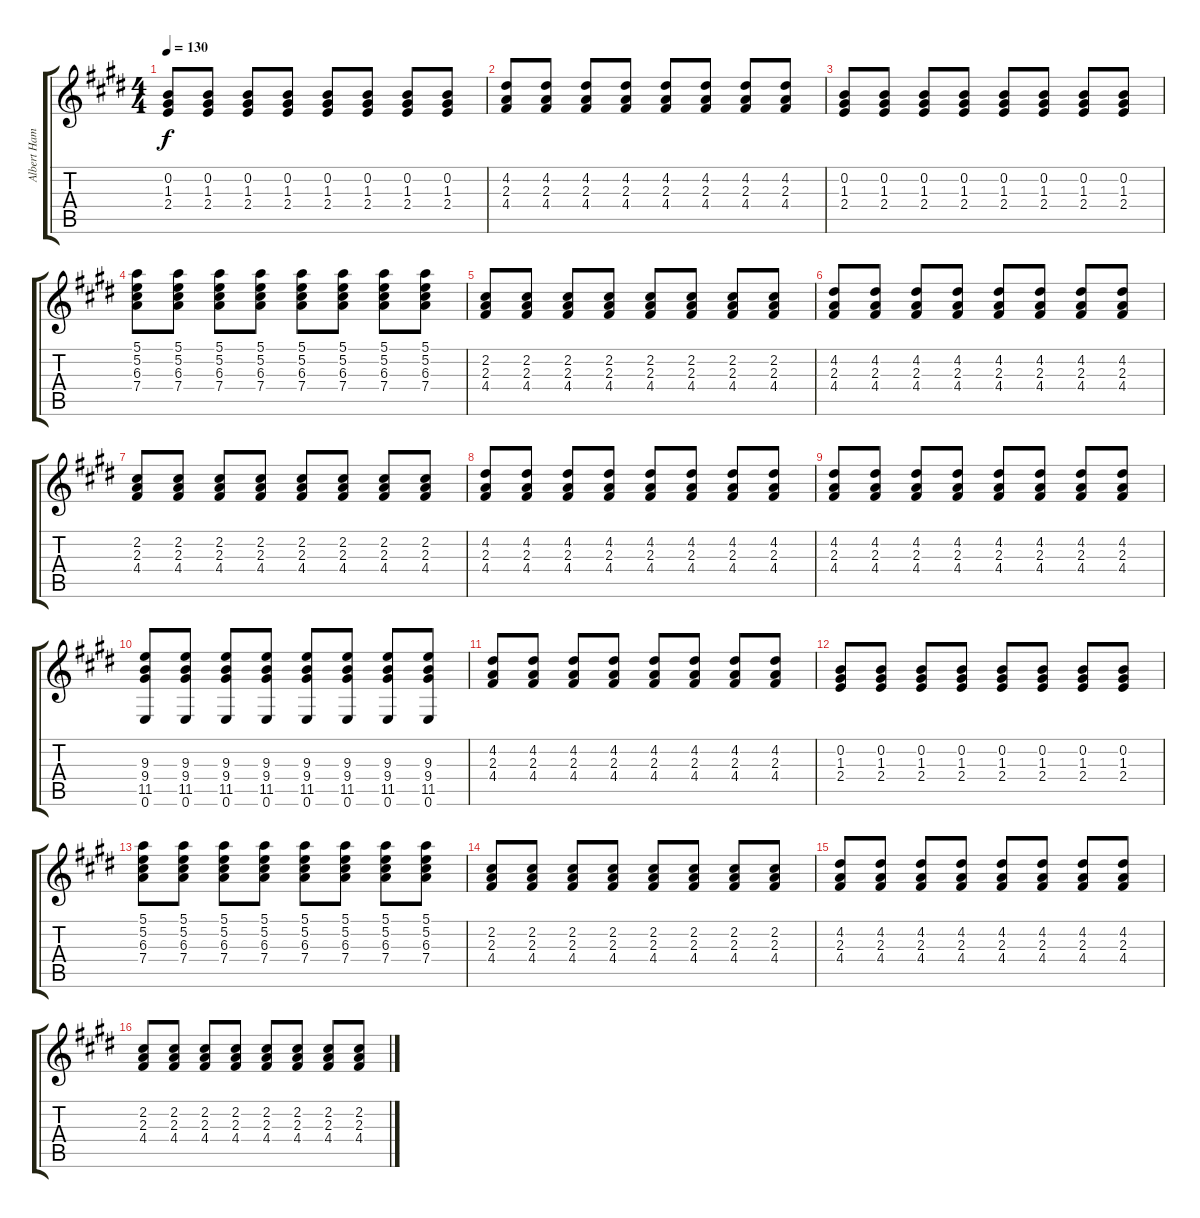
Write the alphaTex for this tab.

\track ("Albert Hammond Jr." "Albert Ham") {instrument electricguitarmuted}
\staff {score tabs}
\tuning (E4 B3 G3 D3 A2 E2) {hide}
\ts (4 4)
\tempo 130
\clef g2
\ks e
(0.2 1.3 2.4).8{dy f} (0.2 1.3 2.4).8 (0.2 1.3 2.4).8 (0.2 1.3 2.4).8 (0.2 1.3 2.4).8 (0.2 1.3 2.4).8 (0.2 1.3 2.4).8 (0.2 1.3 2.4).8 |
(4.2 2.3 4.4).8 (4.2 2.3 4.4).8 (4.2 2.3 4.4).8 (4.2 2.3 4.4).8 (4.2 2.3 4.4).8 (4.2 2.3 4.4).8 (4.2 2.3 4.4).8 (4.2 2.3 4.4).8 |
(0.2 1.3 2.4).8 (0.2 1.3 2.4).8 (0.2 1.3 2.4).8 (0.2 1.3 2.4).8 (0.2 1.3 2.4).8 (0.2 1.3 2.4).8 (0.2 1.3 2.4).8 (0.2 1.3 2.4).8 |
(5.1 5.2 6.3 7.4).8 (5.1 5.2 6.3 7.4).8 (5.1 5.2 6.3 7.4).8 (5.1 5.2 6.3 7.4).8 (5.1 5.2 6.3 7.4).8 (5.1 5.2 6.3 7.4).8 (5.1 5.2 6.3 7.4).8 (5.1 5.2 6.3 7.4).8 |
(2.2 2.3 4.4).8 (2.2 2.3 4.4).8 (2.2 2.3 4.4).8 (2.2 2.3 4.4).8 (2.2 2.3 4.4).8 (2.2 2.3 4.4).8 (2.2 2.3 4.4).8 (2.2 2.3 4.4).8 |
(4.2 2.3 4.4).8 (4.2 2.3 4.4).8 (4.2 2.3 4.4).8 (4.2 2.3 4.4).8 (4.2 2.3 4.4).8 (4.2 2.3 4.4).8 (4.2 2.3 4.4).8 (4.2 2.3 4.4).8 |
(2.2 2.3 4.4).8 (2.2 2.3 4.4).8 (2.2 2.3 4.4).8 (2.2 2.3 4.4).8 (2.2 2.3 4.4).8 (2.2 2.3 4.4).8 (2.2 2.3 4.4).8 (2.2 2.3 4.4).8 |
(4.2 2.3 4.4).8 (4.2 2.3 4.4).8 (4.2 2.3 4.4).8 (4.2 2.3 4.4).8 (4.2 2.3 4.4).8 (4.2 2.3 4.4).8 (4.2 2.3 4.4).8 (4.2 2.3 4.4).8 |
(4.2 2.3 4.4).8 (4.2 2.3 4.4).8 (4.2 2.3 4.4).8 (4.2 2.3 4.4).8 (4.2 2.3 4.4).8 (4.2 2.3 4.4).8 (4.2 2.3 4.4).8 (4.2 2.3 4.4).8 |
(9.3 9.4 11.5 0.6).8 (9.3 9.4 11.5 0.6).8 (9.3 9.4 11.5 0.6).8 (9.3 9.4 11.5 0.6).8 (9.3 9.4 11.5 0.6).8 (9.3 9.4 11.5 0.6).8 (9.3 9.4 11.5 0.6).8 (9.3 9.4 11.5 0.6).8 |
(4.2 2.3 4.4).8 (4.2 2.3 4.4).8 (4.2 2.3 4.4).8 (4.2 2.3 4.4).8 (4.2 2.3 4.4).8 (4.2 2.3 4.4).8 (4.2 2.3 4.4).8 (4.2 2.3 4.4).8 |
(0.2 1.3 2.4).8 (0.2 1.3 2.4).8 (0.2 1.3 2.4).8 (0.2 1.3 2.4).8 (0.2 1.3 2.4).8 (0.2 1.3 2.4).8 (0.2 1.3 2.4).8 (0.2 1.3 2.4).8 |
(5.1 5.2 6.3 7.4).8 (5.1 5.2 6.3 7.4).8 (5.1 5.2 6.3 7.4).8 (5.1 5.2 6.3 7.4).8 (5.1 5.2 6.3 7.4).8 (5.1 5.2 6.3 7.4).8 (5.1 5.2 6.3 7.4).8 (5.1 5.2 6.3 7.4).8 |
(2.2 2.3 4.4).8 (2.2 2.3 4.4).8 (2.2 2.3 4.4).8 (2.2 2.3 4.4).8 (2.2 2.3 4.4).8 (2.2 2.3 4.4).8 (2.2 2.3 4.4).8 (2.2 2.3 4.4).8 |
(4.2 2.3 4.4).8 (4.2 2.3 4.4).8 (4.2 2.3 4.4).8 (4.2 2.3 4.4).8 (4.2 2.3 4.4).8 (4.2 2.3 4.4).8 (4.2 2.3 4.4).8 (4.2 2.3 4.4).8 |
(2.2 2.3 4.4).8 (2.2 2.3 4.4).8 (2.2 2.3 4.4).8 (2.2 2.3 4.4).8 (2.2 2.3 4.4).8 (2.2 2.3 4.4).8 (2.2 2.3 4.4).8 (2.2 2.3 4.4).8
